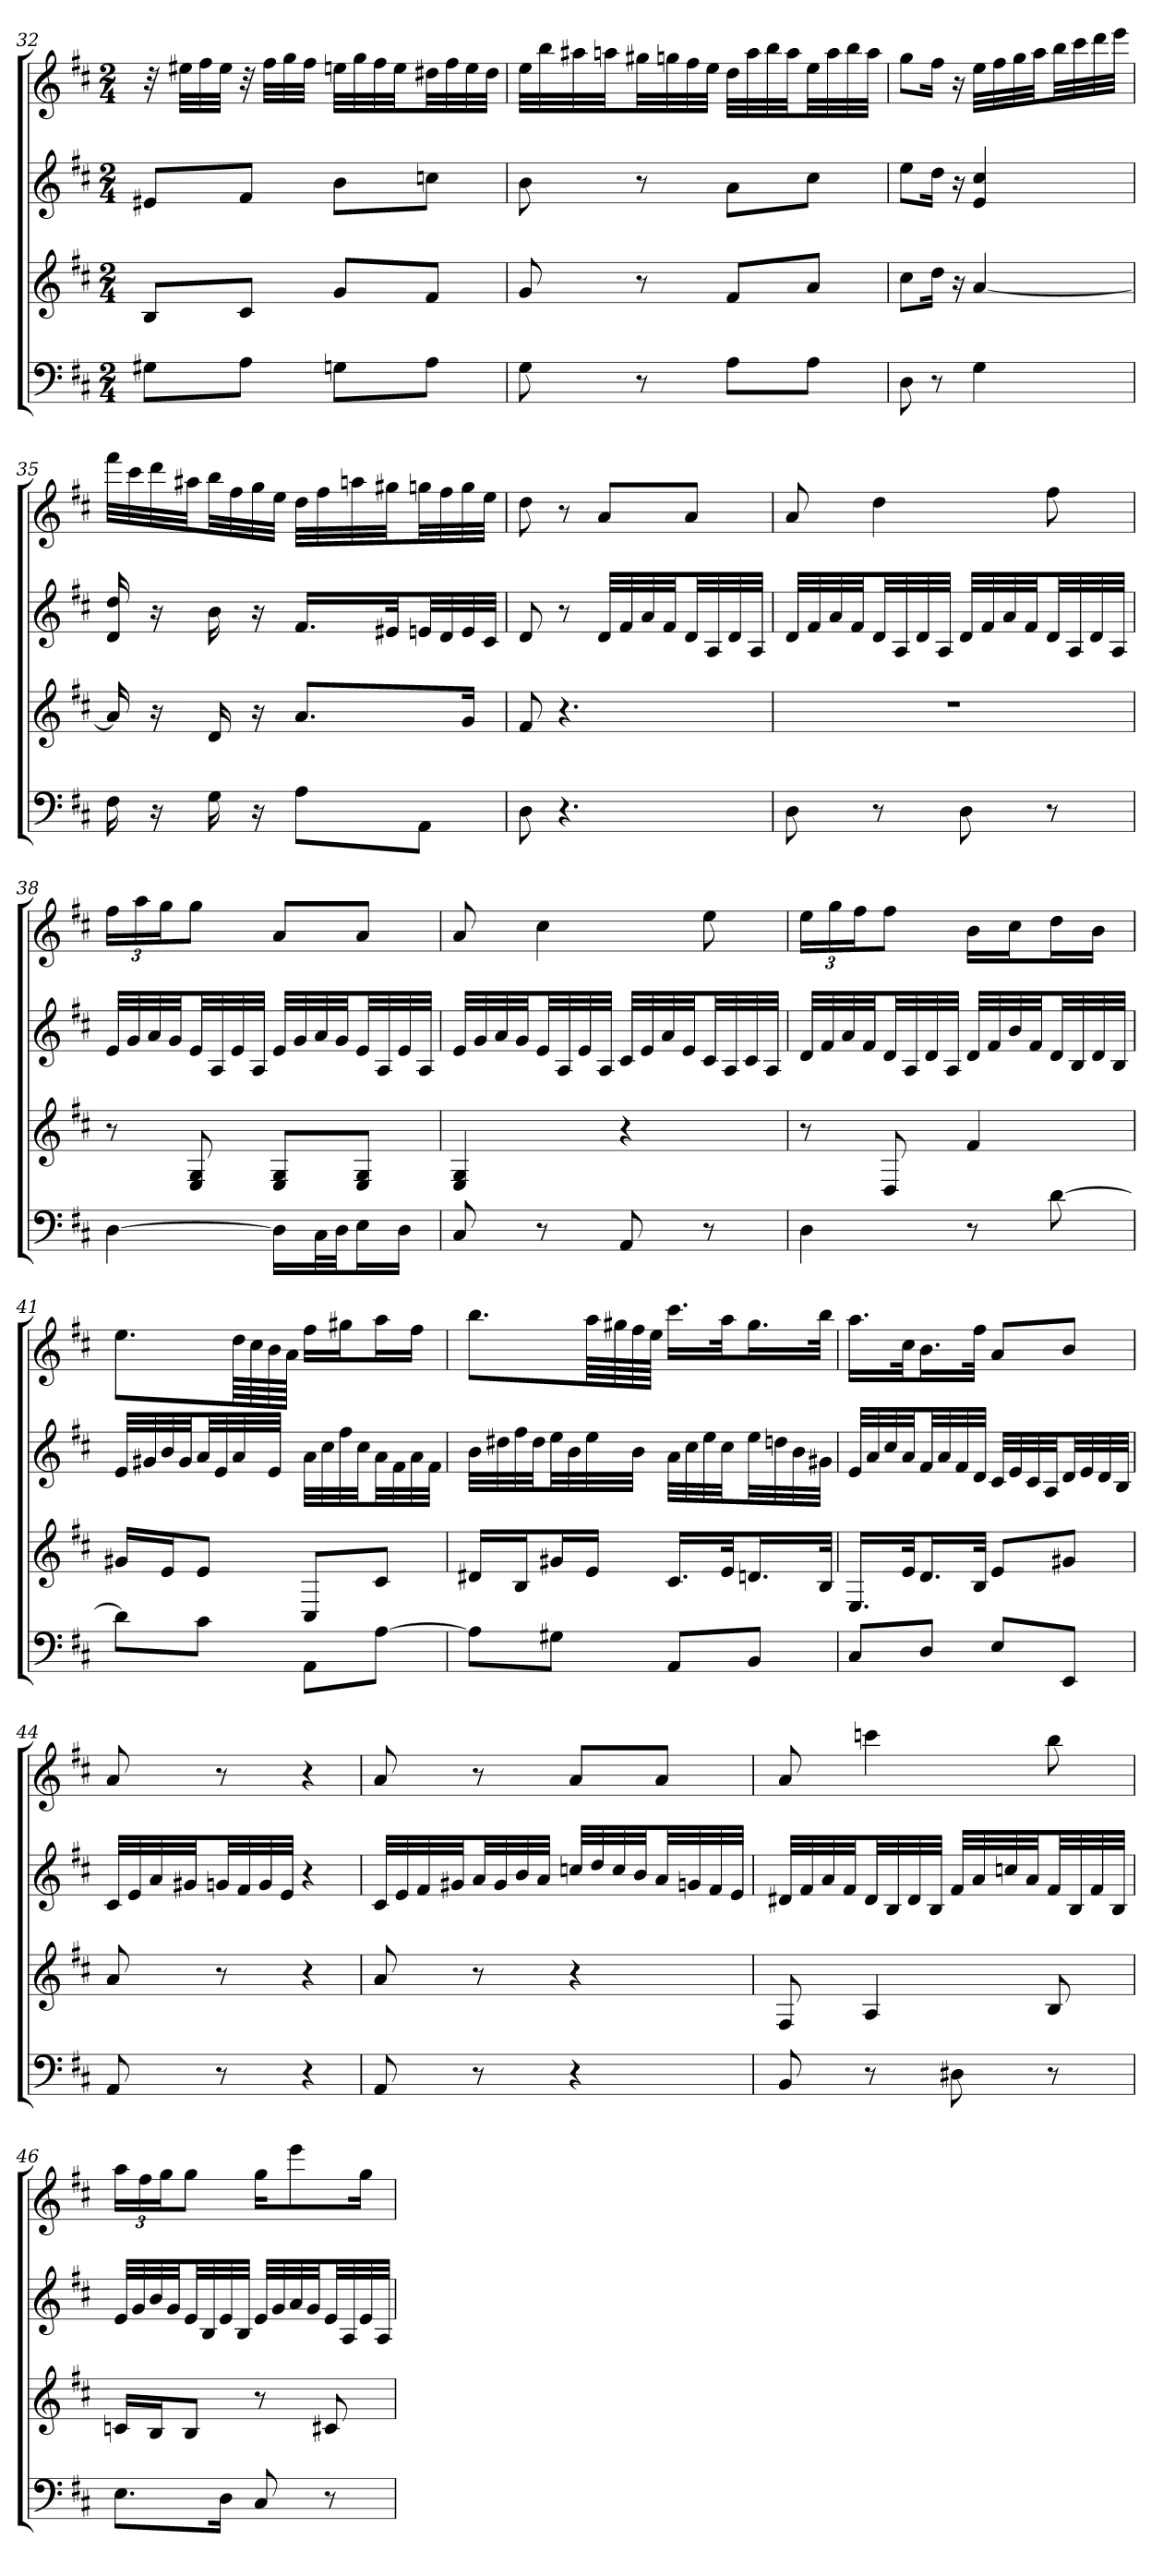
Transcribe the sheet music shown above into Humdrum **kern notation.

**kern	**kern	**kern	**kern
*part4	*part3	*part2	*part1
*staff4	*staff3	*staff2	*staff1
*k[f#c#]	*k[f#c#]	*k[f#c#]	*k[f#c#]
*D:	*D:	*D:	*D:
*M2/4	*M2/4	*M2/4	*M2/4
=32	=32	=32	=32
8G#XL	8BL	8e#XL	32r
.	.	.	32ee#XLLL
.	.	.	32ff#
.	.	.	32ee#JJJ
8AJ	8c#J	8f#J	32r
.	.	.	32ff#LLL
.	.	.	32gg
.	.	.	32ff#JJJ
8GnL	8gL	8bL	32eenLLL
.	.	.	32gg
.	.	.	32ff#
.	.	.	32eeJJ
8AJ	8f#J	8ccnJ	32dd#XLL
.	.	.	32ff#
.	.	.	32ee
.	.	.	32dd#JJJ
=33	=33	=33	=33
8G	8g	8b	32eeLLL
.	.	.	32bb
.	.	.	32aa#X
.	.	.	32aanJJ
8r	8r	8r	32gg#XLL
.	.	.	32ggn
.	.	.	32ff#
.	.	.	32eeJJJ
8AL	8f#L	8aL	32ddLLL
.	.	.	32aa
.	.	.	32bb
.	.	.	32aaJJ
8AJ	8aJ	8cc#J	32eeLL
.	.	.	32aa
.	.	.	32bb
.	.	.	32aaJJJ
=34	=34	=34	=34
8D	8cc#L	8eeL	8ggL
8r	16ddJk	16ddJk	16ff#Jk
.	16r	16r	16r
4G	[4a	4e 4cc#	32eeLLL
.	.	.	32ff#
.	.	.	32gg
.	.	.	32aaJJ
.	.	.	32bbLL
.	.	.	32ccc#
.	.	.	32ddd
.	.	.	32eeeJJJ
=35	=35	=35	=35
16F#	16a]	16d 16dd	32fff#LLL
.	.	.	32ccc#
16r	16r	16r	32ddd
.	.	.	32aa#XJJ
16G	16d	16b	32bbLL
.	.	.	32ff#
16r	16r	16r	32gg
.	.	.	32eeJJJ
8AL	8.aL	16.f#LL	32ddLLL
.	.	.	32ff#
.	.	.	32aan
.	.	32e#XJk	32gg#XJJ
8AAJ	.	32enLL	32ggnLL
.	.	32d	32ff#
.	16gJk	32e	32gg
.	.	32c#JJJ	32eeJJJ
=36	=36	=36	=36
8D	8f#	8d	8dd
4.r	4.r	8r	8r
.	.	32dLLL	8aL
.	.	32f#	.
.	.	32a	.
.	.	32f#JJ	.
.	.	32dLL	8aJ
.	.	32A	.
.	.	32d	.
.	.	32AJJJ	.
=37	=37	=37	=37
8D	2r	32dLLL	8a
.	.	32f#	.
.	.	32a	.
.	.	32f#JJ	.
8r	.	32dLL	4dd
.	.	32A	.
.	.	32d	.
.	.	32AJJJ	.
8D	.	32dLLL	.
.	.	32f#	.
.	.	32a	.
.	.	32f#JJ	.
8r	.	32dLL	8ff#
.	.	32A	.
.	.	32d	.
.	.	32AJJJ	.
=38	=38	=38	=38
[4D	8r	32eLLL	24ff#LL
.	.	32g	.
.	.	.	24aa
.	.	32a	.
.	.	.	24ggJ
.	.	32gJJ	.
.	8E 8G	32eLL	8ggJ
.	.	32A	.
.	.	32e	.
.	.	32AJJJ	.
16DLL]	8E 8GL	32eLLL	8aL
.	.	32g	.
32C#L	.	32a	.
32DJJ	.	32gJJ	.
16EL	8E 8GJ	32eLL	8aJ
.	.	32A	.
16DJJ	.	32e	.
.	.	32AJJJ	.
=39	=39	=39	=39
8C#	4E 4G	32eLLL	8a
.	.	32g	.
.	.	32a	.
.	.	32gJJ	.
8r	.	32eLL	4cc#
.	.	32A	.
.	.	32e	.
.	.	32AJJJ	.
8AA	4r	32c#LLL	.
.	.	32e	.
.	.	32a	.
.	.	32eJJ	.
8r	.	32c#LL	8ee
.	.	32A	.
.	.	32c#	.
.	.	32AJJJ	.
=40	=40	=40	=40
4D	8r	32dLLL	24eeLL
.	.	32f#	.
.	.	.	24gg
.	.	32a	.
.	.	.	24ff#J
.	.	32f#JJ	.
.	8D	32dLL	8ff#J
.	.	32A	.
.	.	32d	.
.	.	32AJJJ	.
8r	4f#	32dLLL	16bLL
.	.	32f#	.
.	.	32b	16cc#J
.	.	32f#JJ	.
[8d	.	32dLL	16ddL
.	.	32B	.
.	.	32d	16bJJ
.	.	32BJJJ	.
=41	=41	=41	=41
8dL]	16g#XLL	32eLLL	8.eeL
.	.	32g#X	.
.	16eJ	32b	.
.	.	32g#JJ	.
8c#J	8eJ	32aLL	.
.	.	32e	.
.	.	32a	64ddLLL
.	.	.	64cc#
.	.	32eJJJ	64b
.	.	.	64aJJJJ
8AAL	8C#L	32aLLL	16ff#LL
.	.	32cc#	.
.	.	32ff#	16gg#XJ
.	.	32cc#JJ	.
[8AJ	8c#J	32aLL	16aaL
.	.	32f#	.
.	.	32a	16ff#JJ
.	.	32f#JJJ	.
=42	=42	=42	=42
8AL]	16d#XLL	32bLLL	8.bbL
.	.	32dd#X	.
.	16BJ	32ff#	.
.	.	32dd#JJ	.
8G#XJ	16g#XL	32eeLL	.
.	.	32b	.
.	16eJJ	32ee	64aaLLL
.	.	.	64gg#X
.	.	32bJJJ	64ff#
.	.	.	64eeJJJJ
8AAL	16.c#LL	32aLLL	16.ccc#LL
.	.	32cc#	.
.	.	32ee	.
.	32eJk	32cc#JJ	32aaJk
8BBJ	16.dnL	32eeLL	16.gg#L
.	.	32ddn	.
.	.	32b	.
.	32BJJk	32g#XJJJ	32bbJJk
=43	=43	=43	=43
8C#L	16.ELL	32eLLL	16.aaLL
.	.	32a	.
.	.	32cc#	.
.	32eJk	32aJJ	32cc#Jk
8DJ	16.dL	32f#LL	16.bL
.	.	32a	.
.	.	32f#	.
.	32BJJk	32dJJJ	32ff#JJk
8EL	8eL	32c#LLL	8aL
.	.	32e	.
.	.	32c#	.
.	.	32AJJ	.
8EEJ	8g#XJ	32dLL	8bJ
.	.	32e	.
.	.	32d	.
.	.	32BJJJ	.
=44a	=44a	=44a	=44a
8AA	8a	32c#LLL	8a
.	.	32e	.
.	.	32a	.
.	.	32g#XJJ	.
8r	8r	32gnLL	8r
.	.	32f#	.
.	.	32g	.
.	.	32eJJJ	.
4r	4r	4r	4r
=44b	=44b	=44b	=44b
8AA	8a	32c#LLL	8a
.	.	32e	.
.	.	32f#	.
.	.	32g#XJJ	.
8r	8r	32aLL	8r
.	.	32g#	.
.	.	32b	.
.	.	32aJJJ	.
4r	4r	32ccnLLL	8aL
.	.	32dd	.
.	.	32cc	.
.	.	32bJJ	.
.	.	32aLL	8aJ
.	.	32gn	.
.	.	32f#	.
.	.	32eJJJ	.
=45	=45	=45	=45
8BB	8F#	32d#XLLL	8a
.	.	32f#	.
.	.	32a	.
.	.	32f#JJ	.
8r	4A	32d#LL	4cccn
.	.	32B	.
.	.	32d#	.
.	.	32BJJJ	.
8D#X	.	32f#LLL	.
.	.	32a	.
.	.	32ccn	.
.	.	32aJJ	.
8r	8B	32f#LL	8bb
.	.	32B	.
.	.	32f#	.
.	.	32BJJJ	.
=46	=46	=46	=46
8.EL	16cnLL	32eLLL	24aaLL
.	.	32g	.
.	.	.	24ff#
.	16BJ	32b	.
.	.	.	24ggJ
.	.	32gJJ	.
.	8BJ	32eLL	8ggJ
.	.	32B	.
16DJk	.	32e	.
.	.	32BJJJ	.
8C#	8r	32eLLL	16ggKL
.	.	32g	.
.	.	32a	8eee
.	.	32gJJ	.
8r	8c#X	32eLL	.
.	.	32A	.
.	.	32e	16ggJk
.	.	32AJJJ	.
=	=	=	=
*-	*-	*-	*-
